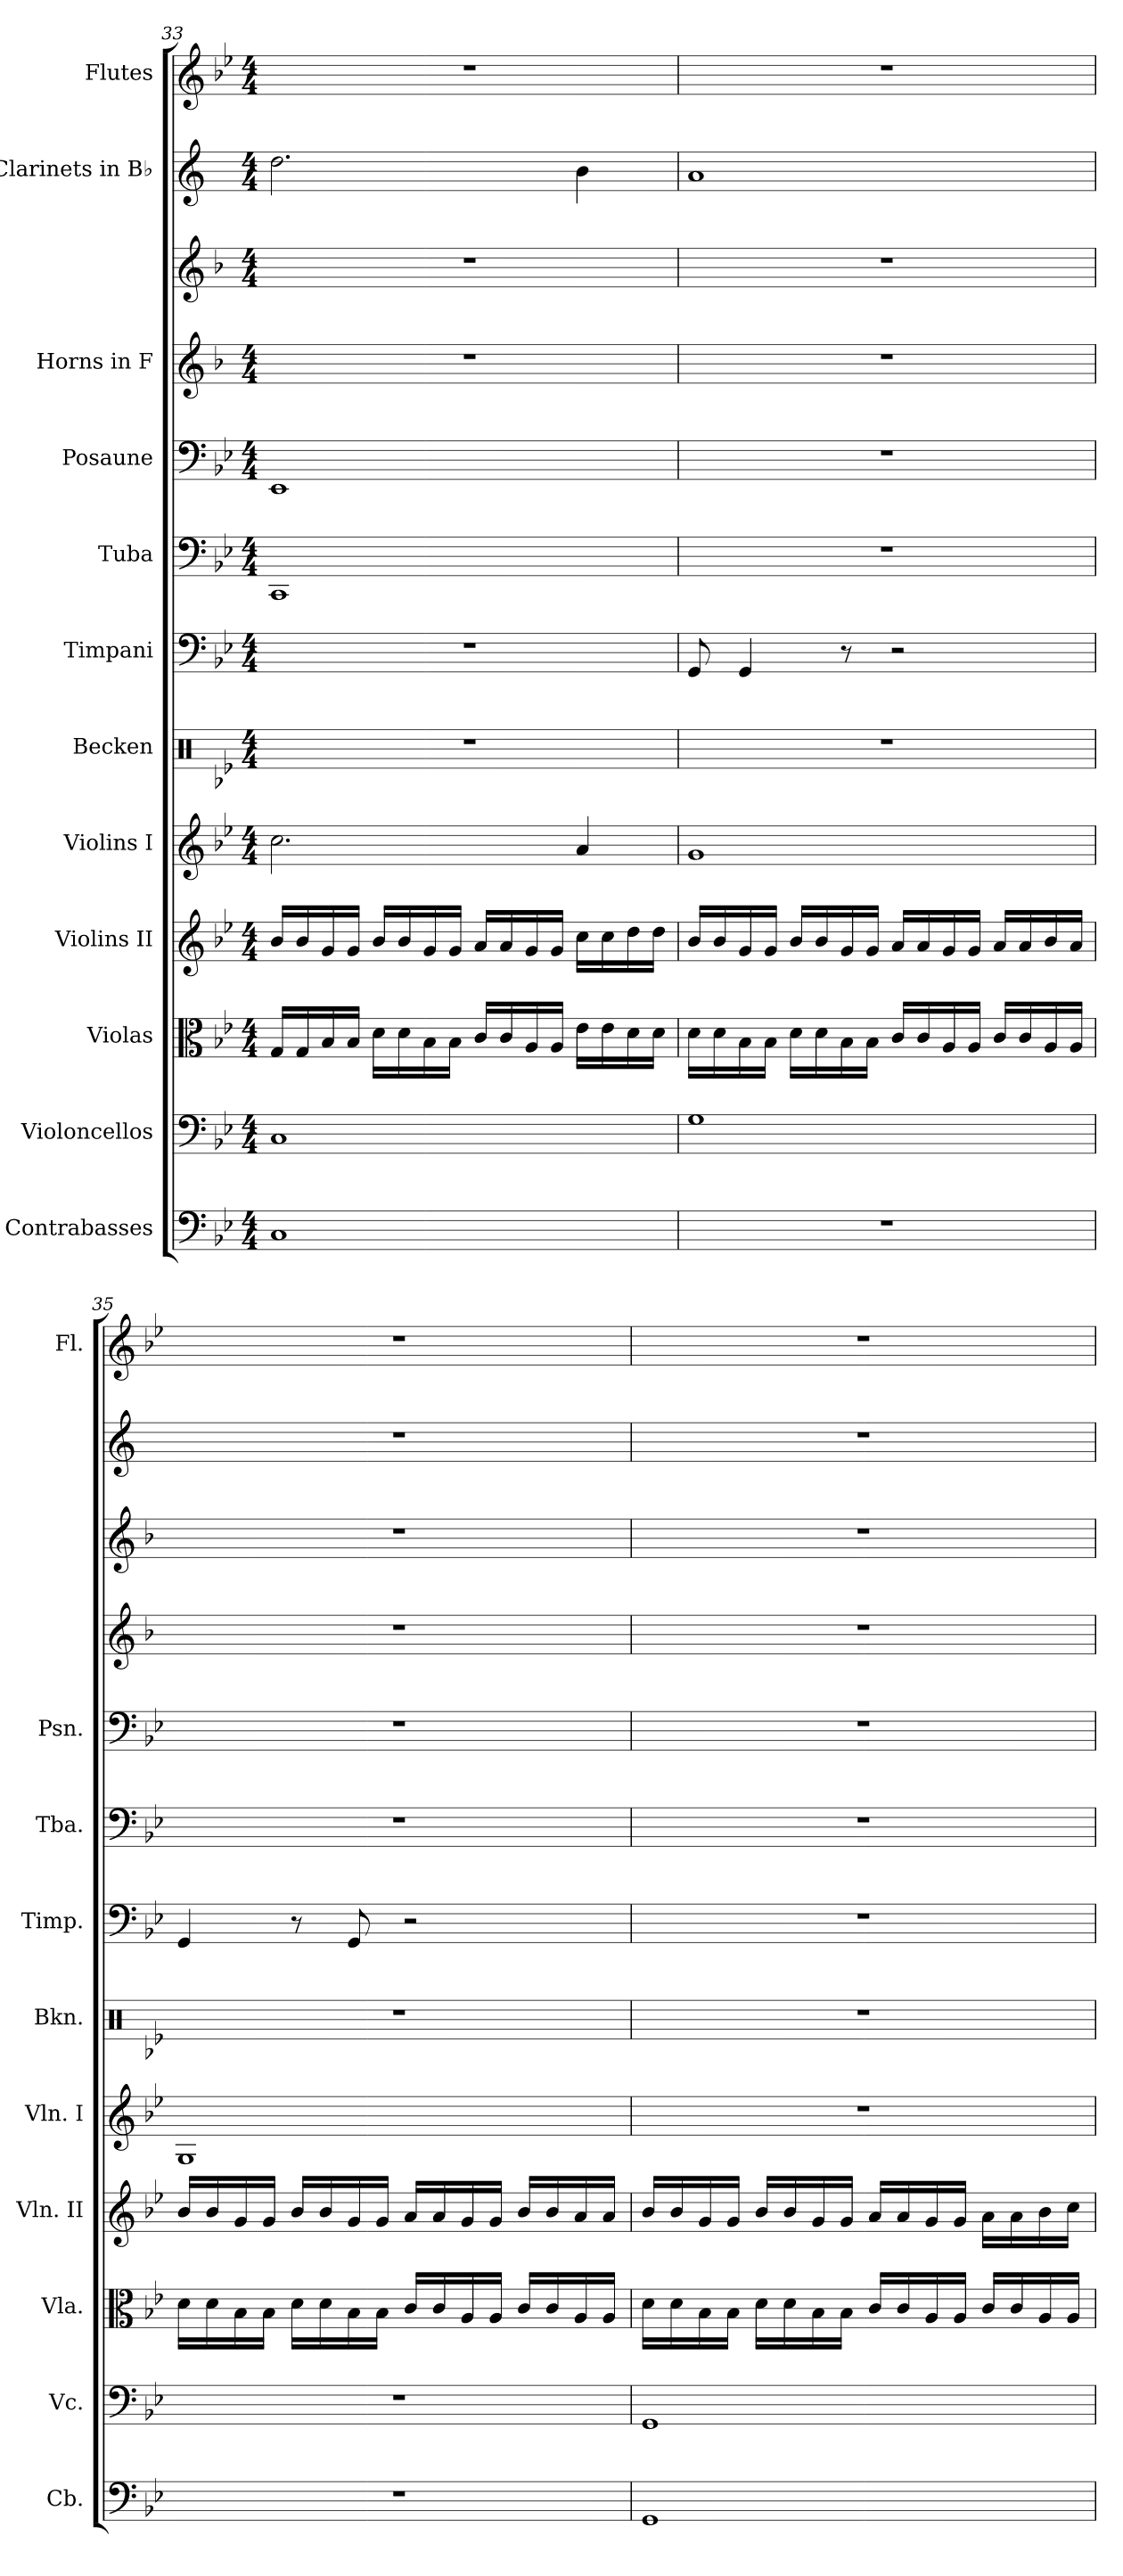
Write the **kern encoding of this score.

**kern	**kern	**kern	**kern	**kern	**kern	**kern	**kern	**kern	**kern	**kern	**kern	**kern
*part12	*part11	*part10	*part9	*part8	*part7	*part6	*part5	*part4	*part3	*part3	*part2	*part1
*staff13	*staff12	*staff11	*staff10	*staff9	*staff8	*staff7	*staff6	*staff5	*staff4	*staff3	*staff2	*staff1
*I"Contrabasses	*I"Violoncellos	*I"Violas	*I"Violins II	*I"Violins I	*I"Becken	*I"Timpani	*I"Tuba	*I"Posaune	*I"Horns in F	*	*I"Clarinets in B♭	*I"Flutes
*I'Cb.	*I'Vc.	*I'Vla.	*I'Vln. II	*I'Vln. I	*I'Bkn.	*I'Timp.	*I'Tba.	*I'Psn.	*	*	*	*I'Fl.
*clefF4	*clefF4	*clefC3	*clefG2	*clefG2	*clefX	*clefF4	*clefF4	*clefF4	*clefG2	*clefG2	*clefG2	*clefG2
*ITrd7c12	*	*	*	*	*	*	*	*	*ITrd4c7	*ITrd4c7	*ITrd1c2	*
*k[b-e-]	*k[b-e-]	*k[b-e-]	*k[b-e-]	*k[b-e-]	*k[b-e-]	*k[b-e-]	*k[b-e-]	*k[b-e-]	*k[b-e-]	*k[b-e-]	*k[b-e-]	*k[b-e-]
*M4/4	*M4/4	*M4/4	*M4/4	*M4/4	*M4/4	*M4/4	*M4/4	*M4/4	*M4/4	*M4/4	*M4/4	*M4/4
=33	=33	=33	=33	=33	=33	=33	=33	=33	=33	=33	=33	=33
1CC	1C	16G/LL	16b-/LL	2.cc\	1r	1r	1CC	1EE-	1r	1r	2.cc\	1r
.	.	16G/	16b-/	.	.	.	.	.	.	.	.	.
.	.	16B-/	16g/	.	.	.	.	.	.	.	.	.
.	.	16B-/JJ	16g/JJ	.	.	.	.	.	.	.	.	.
.	.	16d\LL	16b-/LL	.	.	.	.	.	.	.	.	.
.	.	16d\	16b-/	.	.	.	.	.	.	.	.	.
.	.	16B-\	16g/	.	.	.	.	.	.	.	.	.
.	.	16B-\JJ	16g/JJ	.	.	.	.	.	.	.	.	.
.	.	16c/LL	16a/LL	.	.	.	.	.	.	.	.	.
.	.	16c/	16a/	.	.	.	.	.	.	.	.	.
.	.	16A/	16g/	.	.	.	.	.	.	.	.	.
.	.	16A/JJ	16g/JJ	.	.	.	.	.	.	.	.	.
.	.	16e-\LL	16cc\LL	4a/	.	.	.	.	.	.	4a\	.
.	.	16e-\	16cc\	.	.	.	.	.	.	.	.	.
.	.	16d\	16dd\	.	.	.	.	.	.	.	.	.
.	.	16d\JJ	16dd\JJ	.	.	.	.	.	.	.	.	.
=34	=34	=34	=34	=34	=34	=34	=34	=34	=34	=34	=34	=34
1r	1G	16d\LL	16b-/LL	1g	1r	8GG/	1r	1r	1r	1r	1g	1r
.	.	16d\	16b-/	.	.	.	.	.	.	.	.	.
.	.	16B-\	16g/	.	.	4GG/	.	.	.	.	.	.
.	.	16B-\JJ	16g/JJ	.	.	.	.	.	.	.	.	.
.	.	16d\LL	16b-/LL	.	.	.	.	.	.	.	.	.
.	.	16d\	16b-/	.	.	.	.	.	.	.	.	.
.	.	16B-\	16g/	.	.	8r	.	.	.	.	.	.
.	.	16B-\JJ	16g/JJ	.	.	.	.	.	.	.	.	.
.	.	16c/LL	16a/LL	.	.	2r	.	.	.	.	.	.
.	.	16c/	16a/	.	.	.	.	.	.	.	.	.
.	.	16A/	16g/	.	.	.	.	.	.	.	.	.
.	.	16A/JJ	16g/JJ	.	.	.	.	.	.	.	.	.
.	.	16c/LL	16a/LL	.	.	.	.	.	.	.	.	.
.	.	16c/	16a/	.	.	.	.	.	.	.	.	.
.	.	16A/	16b-/	.	.	.	.	.	.	.	.	.
.	.	16A/JJ	16a/JJ	.	.	.	.	.	.	.	.	.
=35	=35	=35	=35	=35	=35	=35	=35	=35	=35	=35	=35	=35
1r	1r	16d\LL	16b-/LL	1G	1r	4GG/	1r	1r	1r	1r	1r	1r
.	.	16d\	16b-/	.	.	.	.	.	.	.	.	.
.	.	16B-\	16g/	.	.	.	.	.	.	.	.	.
.	.	16B-\JJ	16g/JJ	.	.	.	.	.	.	.	.	.
.	.	16d\LL	16b-/LL	.	.	8r	.	.	.	.	.	.
.	.	16d\	16b-/	.	.	.	.	.	.	.	.	.
.	.	16B-\	16g/	.	.	8GG/	.	.	.	.	.	.
.	.	16B-\JJ	16g/JJ	.	.	.	.	.	.	.	.	.
.	.	16c/LL	16a/LL	.	.	2r	.	.	.	.	.	.
.	.	16c/	16a/	.	.	.	.	.	.	.	.	.
.	.	16A/	16g/	.	.	.	.	.	.	.	.	.
.	.	16A/JJ	16g/JJ	.	.	.	.	.	.	.	.	.
.	.	16c/LL	16b-/LL	.	.	.	.	.	.	.	.	.
.	.	16c/	16b-/	.	.	.	.	.	.	.	.	.
.	.	16A/	16a/	.	.	.	.	.	.	.	.	.
.	.	16A/JJ	16a/JJ	.	.	.	.	.	.	.	.	.
=36	=36	=36	=36	=36	=36	=36	=36	=36	=36	=36	=36	=36
1GGG	1GG	16d\LL	16b-/LL	1r	1r	1r	1r	1r	1r	1r	1r	1r
.	.	16d\	16b-/	.	.	.	.	.	.	.	.	.
.	.	16B-\	16g/	.	.	.	.	.	.	.	.	.
.	.	16B-\JJ	16g/JJ	.	.	.	.	.	.	.	.	.
.	.	16d\LL	16b-/LL	.	.	.	.	.	.	.	.	.
.	.	16d\	16b-/	.	.	.	.	.	.	.	.	.
.	.	16B-\	16g/	.	.	.	.	.	.	.	.	.
.	.	16B-\JJ	16g/JJ	.	.	.	.	.	.	.	.	.
.	.	16c/LL	16a/LL	.	.	.	.	.	.	.	.	.
.	.	16c/	16a/	.	.	.	.	.	.	.	.	.
.	.	16A/	16g/	.	.	.	.	.	.	.	.	.
.	.	16A/JJ	16g/JJ	.	.	.	.	.	.	.	.	.
.	.	16c/LL	16a\LL	.	.	.	.	.	.	.	.	.
.	.	16c/	16a\	.	.	.	.	.	.	.	.	.
.	.	16A/	16b-\	.	.	.	.	.	.	.	.	.
.	.	16A/JJ	16cc\JJ	.	.	.	.	.	.	.	.	.
=	=	=	=	=	=	=	=	=	=	=	=	=
*-	*-	*-	*-	*-	*-	*-	*-	*-	*-	*-	*-	*-
